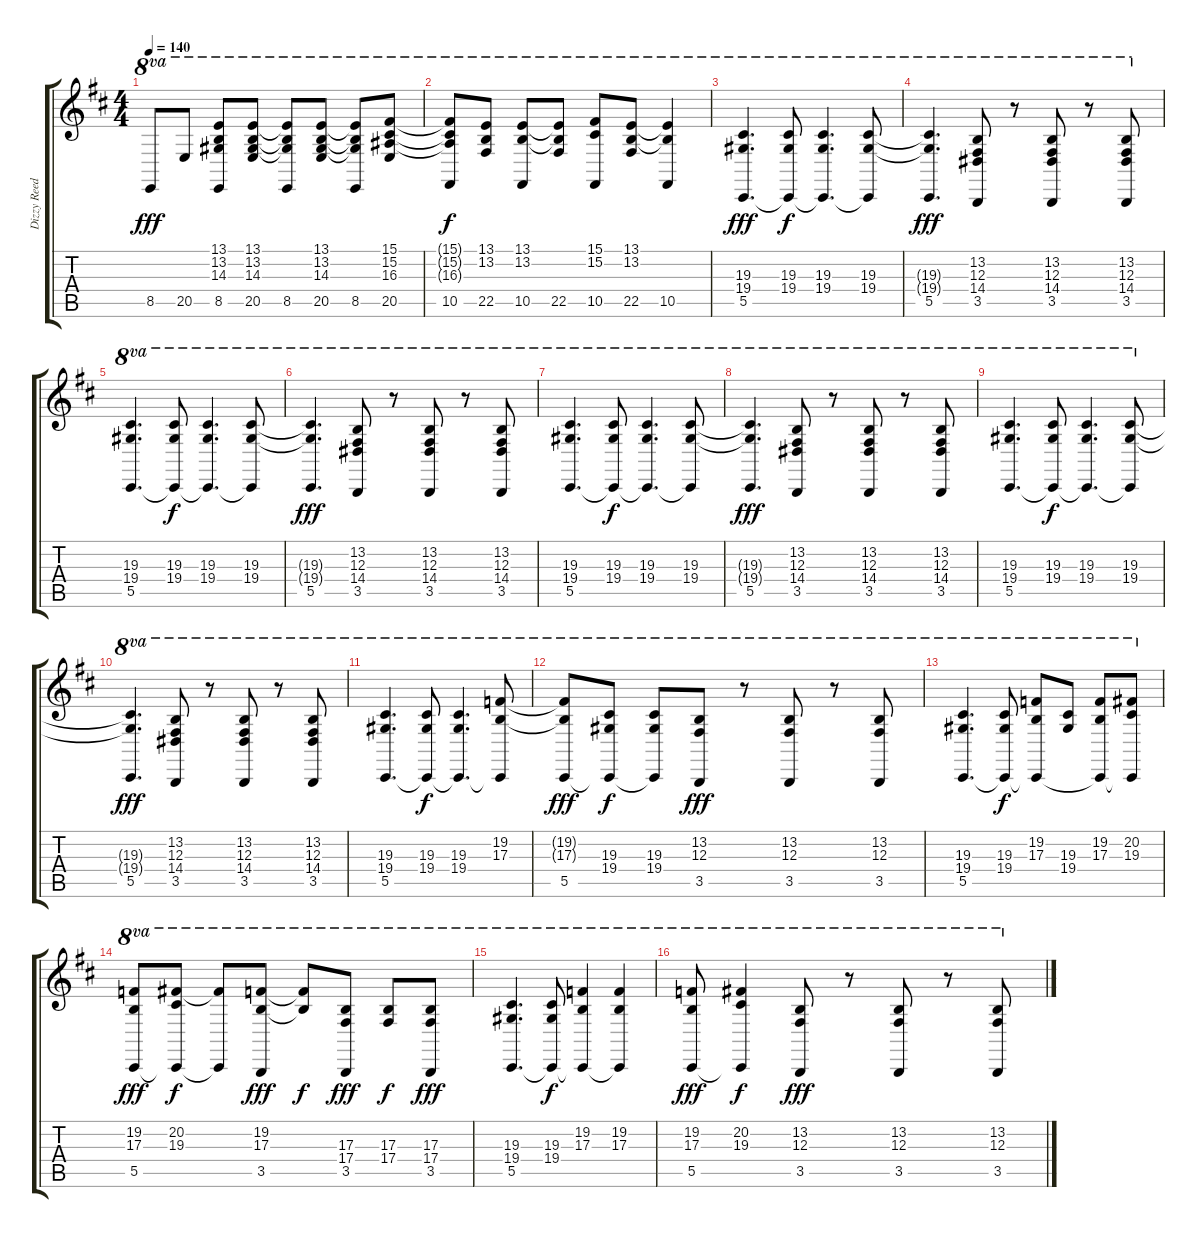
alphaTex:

\track ("Dizzy Reed - Piano" "Dizzy Reed") {instrument electricgrandpiano}
\staff {score tabs}
\tuning (Eb4 Bb3 Gb3 Db3 Ab2 Eb2) {hide}
\ts (4 4)
\tempo 140
\clef g2
\ks d
8.5.8{ot 8va dy fff} 20.5.8{ot 8va} (13.1 13.2 14.3 8.5).8{ot 8va} (13.1 13.2 14.3 20.5).8{ot 8va} (13.1{t} 13.2{t} 14.3{t} 8.5).8{ot 8va} (13.1 13.2 14.3 20.5).8{ot 8va} (13.1{t} 13.2{t} 14.3{t} 8.5).8{ot 8va} (15.1 15.2 16.3 20.5).8{ot 8va} |
(15.1{t} 15.2{t} 16.3{t} 10.5).8{ot 8va dy f} (13.1 13.2 22.5).8{ot 8va} (13.1 13.2 10.5).8{ot 8va} (13.1{t} 13.2{t} 22.5).8{ot 8va} (15.1 15.2 10.5).8{ot 8va} (13.1 13.2 22.5).8{ot 8va} (13.1{t} 13.2{t} 10.5).4{ot 8va} |
(19.3 19.4 5.5).4{d ot 8va dy fff} (19.3 19.4 5.5{t}).8{ot 8va dy f} (19.3 19.4 5.5{t}).4{d ot 8va} (19.3 19.4 5.5{t}).8{ot 8va} |
(19.3{t} 19.4{t} 5.5).4{d ot 8va dy fff} (13.2 12.3 14.4 3.5).8{ot 8va} r.8{ot 8va} (13.2 12.3 14.4 3.5).8{ot 8va} r.8{ot 8va} (13.2 12.3 14.4 3.5).8{ot 8va} |
(19.3 19.4 5.5).4{d ot 8va} (19.3 19.4 5.5{t}).8{ot 8va dy f} (19.3 19.4 5.5{t}).4{d ot 8va} (19.3 19.4 5.5{t}).8{ot 8va} |
(19.3{t} 19.4{t} 5.5).4{d ot 8va dy fff} (13.2 12.3 14.4 3.5).8{ot 8va} r.8{ot 8va} (13.2 12.3 14.4 3.5).8{ot 8va} r.8{ot 8va} (13.2 12.3 14.4 3.5).8{ot 8va} |
(19.3 19.4 5.5).4{d ot 8va} (19.3 19.4 5.5{t}).8{ot 8va dy f} (19.3 19.4 5.5{t}).4{d ot 8va} (19.3 19.4 5.5{t}).8{ot 8va} |
(19.3{t} 19.4{t} 5.5).4{d ot 8va dy fff} (13.2 12.3 14.4 3.5).8{ot 8va} r.8{ot 8va} (13.2 12.3 14.4 3.5).8{ot 8va} r.8{ot 8va} (13.2 12.3 14.4 3.5).8{ot 8va} |
(19.3 19.4 5.5).4{d ot 8va} (19.3 19.4 5.5{t}).8{ot 8va dy f} (19.3 19.4 5.5{t}).4{d ot 8va} (19.3 19.4 5.5{t}).8{ot 8va} |
(19.3{t} 19.4{t} 5.5).4{d ot 8va dy fff} (13.2 12.3 14.4 3.5).8{ot 8va} r.8{ot 8va} (13.2 12.3 14.4 3.5).8{ot 8va} r.8{ot 8va} (13.2 12.3 14.4 3.5).8{ot 8va} |
(19.3 19.4 5.5).4{d ot 8va} (19.3 19.4 5.5{t}).8{ot 8va dy f} (19.3 19.4 5.5{t}).4{d ot 8va} (19.2 17.3 5.5{t}).8{ot 8va} |
(19.2{t} 17.3{t} 5.5).8{ot 8va dy fff} (19.3 19.4 5.5{t}).8{ot 8va dy f} (19.3 19.4 5.5{t}).8{ot 8va} (13.2 12.3 3.5).8{ot 8va dy fff} r.8{ot 8va} (13.2 12.3 3.5).8{ot 8va} r.8{ot 8va} (13.2 12.3 3.5).8{ot 8va} |
(19.3 19.4 5.5).4{d ot 8va} (19.3 19.4 5.5{t}).8{ot 8va dy f} (19.2 17.3 5.5{t}).8{ot 8va} (19.3 19.4).8{ot 8va} (19.2 17.3 5.5{t}).8{ot 8va} (20.2 19.3 5.5{t}).8{ot 8va} |
(19.2 17.3 5.5).8{ot 8va dy fff} (20.2 19.3 5.5{t}).8{ot 8va dy f} (20.2{t} 5.5{t}).8{ot 8va} (19.2 17.3 3.5).8{ot 8va dy fff} (19.2{t} 17.3{t}).8{ot 8va dy f} (17.3 17.4 3.5).8{ot 8va dy fff} (17.3 17.4).8{ot 8va dy f} (17.3 17.4 3.5).8{ot 8va dy fff} |
(19.3 19.4 5.5).4{d ot 8va} (19.3 19.4 5.5{t}).8{ot 8va dy f} (19.2 17.3 5.5{t}).4{ot 8va} (19.2 17.3 5.5{t}).4{ot 8va} |
(19.2 17.3 5.5).8{ot 8va dy fff} (20.2 19.3 5.5{t}).4{ot 8va dy f} (13.2 12.3 3.5).8{ot 8va dy fff} r.8{ot 8va} (13.2 12.3 3.5).8{ot 8va} r.8{ot 8va} (13.2 12.3 3.5).8{ot 8va}
